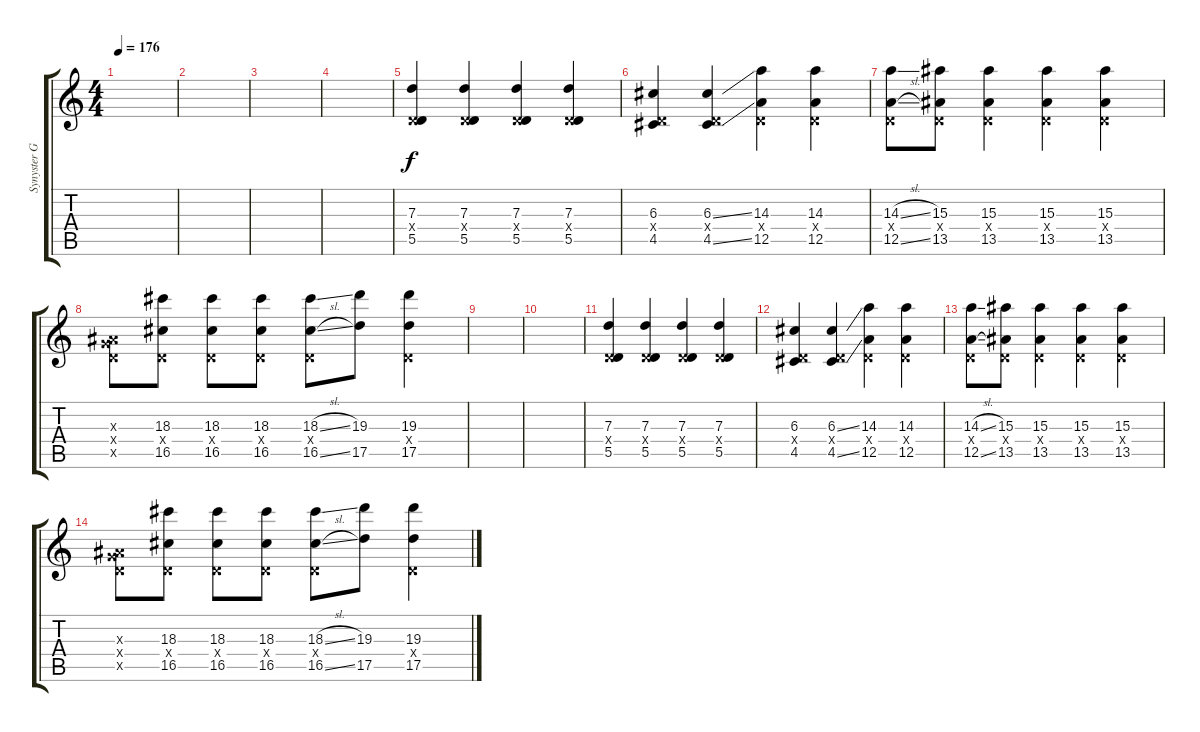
\track ("Synyster Gates" "Synyster G") {instrument distortionguitar}
\staff {score tabs}
\tuning (E4 B3 G3 D3 A2 D2) {hide}
\ts (4 4)
\tempo 176
\clef g2
\ks c
|
|
|
|
(7.3 0.4{x} 5.5).4 (7.3 0.4{x} 5.5).4 (7.3 0.4{x} 5.5).4 (7.3 0.4{x} 5.5).4 |
(6.3 0.4{x} 4.5).4 (6.3{ss} 0.4{x} 4.5{ss}).4 (14.3 0.4{x} 12.5).4 (14.3 0.4{x} 12.5).4 |
(14.3{sl} 0.4{x} 12.5{sl}).8 (15.3 0.4{x} 13.5).8 (15.3 0.4{x} 13.5).4 (15.3 0.4{x} 13.5).4 (15.3 0.4{x} 13.5).4 |
(0.3{x} 0.4{x} 13.5{x}).8 (18.3 0.4{x} 16.5).8 (18.3 0.4{x} 16.5).8 (18.3 0.4{x} 16.5).8 (18.3{sl} 0.4{x} 16.5{sl}).8 (19.3 17.5).8 (19.3 0.4{x} 17.5).4 |
|
|
(7.3 0.4{x} 5.5).4 (7.3 0.4{x} 5.5).4 (7.3 0.4{x} 5.5).4 (7.3 0.4{x} 5.5).4 |
(6.3 0.4{x} 4.5).4 (6.3{ss} 0.4{x} 4.5{ss}).4 (14.3 0.4{x} 12.5).4 (14.3 0.4{x} 12.5).4 |
(14.3{sl} 0.4{x} 12.5{sl}).8 (15.3 0.4{x} 13.5).8 (15.3 0.4{x} 13.5).4 (15.3 0.4{x} 13.5).4 (15.3 0.4{x} 13.5).4 |
(0.3{x} 0.4{x} 13.5{x}).8 (18.3 0.4{x} 16.5).8 (18.3 0.4{x} 16.5).8 (18.3 0.4{x} 16.5).8 (18.3{sl} 0.4{x} 16.5{sl}).8 (19.3 17.5).8 (19.3 0.4{x} 17.5).4
